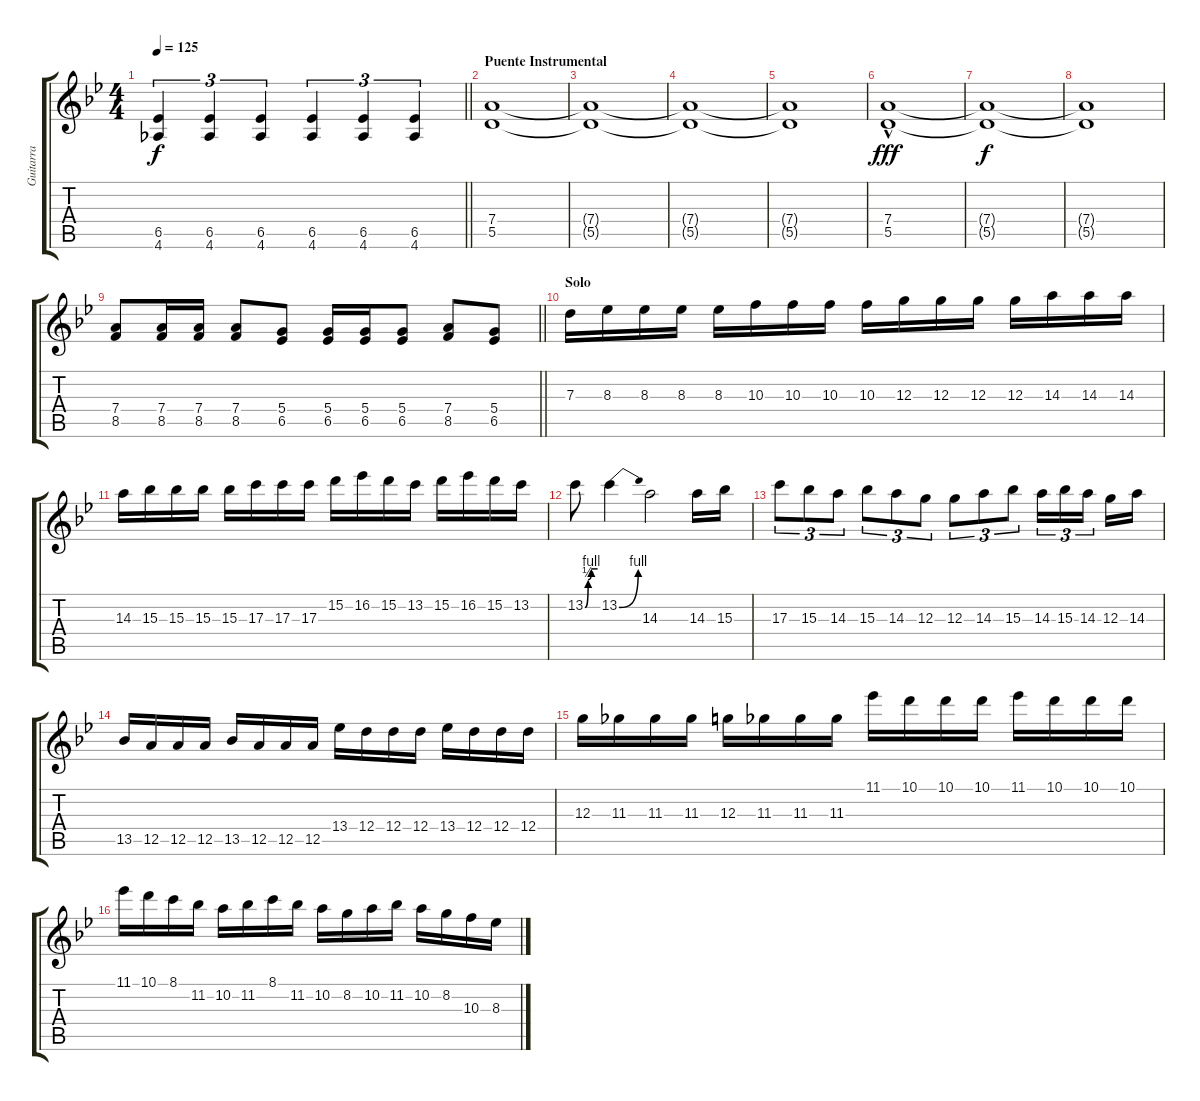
\track ("Guitarra" "Guitarra") {instrument distortionguitar}
\staff {score tabs}
\tuning (E4 B3 G3 D3 A2 E2) {hide}
\ts (4 4)
\tempo 125
\clef g2
\barLineRight lightlight
\ks gminor
(6.5 4.6).4{tu (3 2) dy f} (6.5 4.6).4{tu (3 2)} (6.5 4.6).4{tu (3 2)} (6.5 4.6).4{tu (3 2)} (6.5 4.6).4{tu (3 2)} (6.5 4.6).4{tu (3 2)} |
\section ("" "Puente Instrumental")
(7.4 5.5).1 |
(7.4{t} 5.5{t}).1 |
(7.4{t} 5.5{t}).1 |
(7.4{t} 5.5{t}).1 |
(7.4{hac} 5.5{hac}).1{dy fff} |
(7.4{t} 5.5{t}).1{dy f} |
(7.4{t} 5.5{t}).1 |
\barLineRight lightlight
(7.4 8.5).8 (7.4 8.5).16 (7.4 8.5).16 (7.4 8.5).8 (5.4 6.5).8 (5.4 6.5).16 (5.4 6.5).16 (5.4 6.5).8 (7.4 8.5).8 (5.4 6.5).8 |
\section ("" "Solo")
7.3.16 8.3.16 8.3.16 8.3.16 8.3.16 10.3.16 10.3.16 10.3.16 10.3.16 12.3.16 12.3.16 12.3.16 12.3.16 14.3.16 14.3.16 14.3.16 |
14.3.16 15.3.16 15.3.16 15.3.16 15.3.16 17.3.16 17.3.16 17.3.16 15.2.16 16.2.16 15.2.16 13.2.16 15.2.16 16.2.16 15.2.16 13.2.16 |
13.2{be (custom 0 0 15 2 30 4 60 4)}.8 13.2{be (bend 0 0 60 4)}.4 14.3.2 14.3.16 15.3.16 |
17.3.8{tu (3 2)} 15.3.8{tu (3 2)} 14.3.8{tu (3 2)} 15.3.8{tu (3 2)} 14.3.8{tu (3 2)} 12.3.8{tu (3 2)} 12.3.8{tu (3 2)} 14.3.8{tu (3 2)} 15.3.8{tu (3 2)} 14.3.16{tu (3 2)} 15.3.16{tu (3 2)} 14.3.16{tu (3 2) beam splitsecondary} 12.3.16 14.3.16 |
13.5.16 12.5.16 12.5.16 12.5.16 13.5.16 12.5.16 12.5.16 12.5.16 13.4.16 12.4.16 12.4.16 12.4.16 13.4.16 12.4.16 12.4.16 12.4.16 |
12.3.16 11.3.16 11.3.16 11.3.16 12.3.16 11.3.16 11.3.16 11.3.16 11.1.16 10.1.16 10.1.16 10.1.16 11.1.16 10.1.16 10.1.16 10.1.16 |
11.1.16 10.1.16 8.1.16 11.2.16 10.2.16 11.2.16 8.1.16 11.2.16 10.2.16 8.2.16 10.2.16 11.2.16 10.2.16 8.2.16 10.3.16 8.3.16
